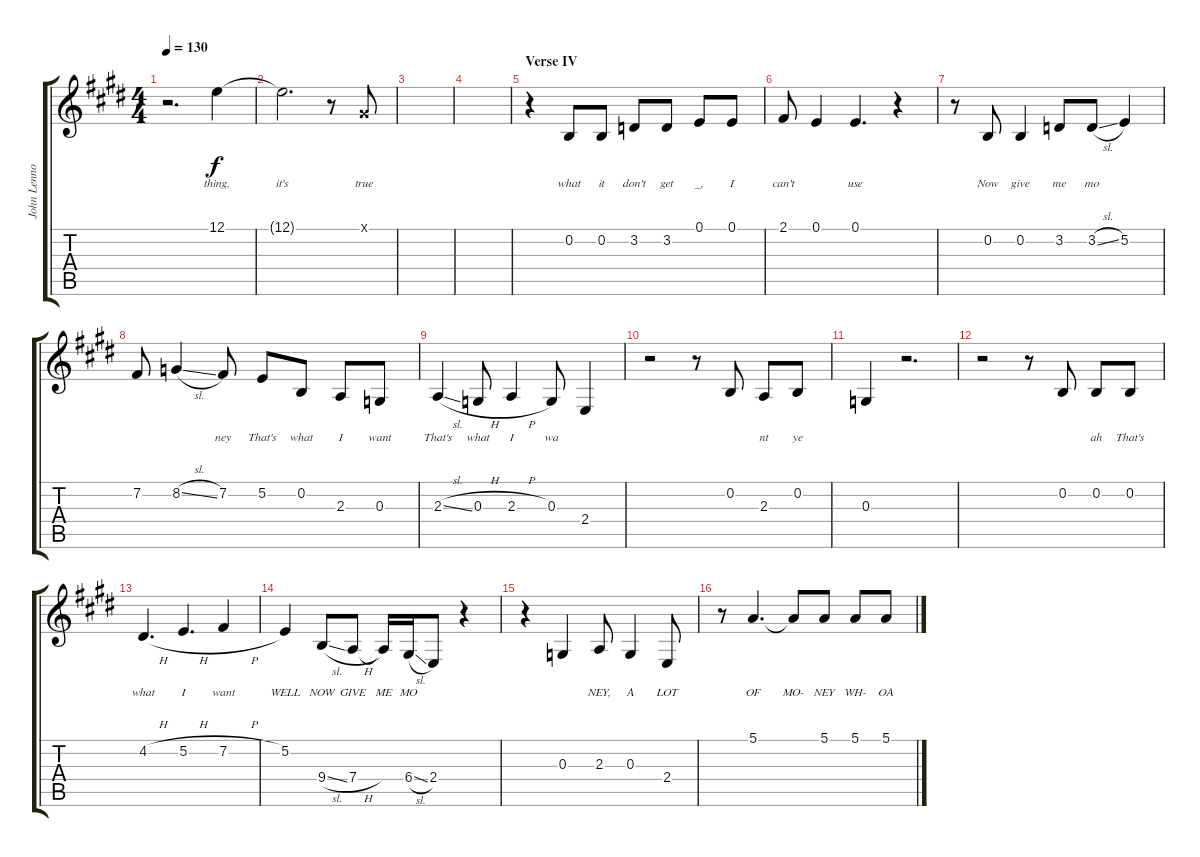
\track ("John Lennon Lead Vocals" "John Lenno") {instrument oboe}
\staff {score tabs}
\tuning (E4 B3 G3 D3 A2 E2) {hide}
\ts (4 4)
\tempo 130
\clef g2
\ks e
r.2{d dy f} 12.1.4{lyrics (0 "thing,") lyrics (1 "") lyrics (2 "") lyrics (3 "") lyrics (4 "")} |
12.1{t}.2{d lyrics (0 "it's") lyrics (1 "") lyrics (2 "") lyrics (3 "") lyrics (4 "")} r.8 4.1{x}.8{lyrics (0 "true") lyrics (1 "") lyrics (2 "") lyrics (3 "") lyrics (4 "")} |
|
|
\section ("" "Verse IV")
r.4 0.2.8{lyrics (0 "what") lyrics (1 "") lyrics (2 "") lyrics (3 "") lyrics (4 "")} 0.2.8{lyrics (0 "it") lyrics (1 "") lyrics (2 "") lyrics (3 "") lyrics (4 "")} 3.2.8{lyrics (0 "don't") lyrics (1 "") lyrics (2 "") lyrics (3 "") lyrics (4 "")} 3.2.8{lyrics (0 "get") lyrics (1 "") lyrics (2 "") lyrics (3 "") lyrics (4 "")} 0.1.8{lyrics (0 "_,") lyrics (1 "") lyrics (2 "") lyrics (3 "") lyrics (4 "")} 0.1.8{lyrics (0 "I") lyrics (1 "") lyrics (2 "") lyrics (3 "") lyrics (4 "")} |
2.1.8{lyrics (0 "can't") lyrics (1 "") lyrics (2 "") lyrics (3 "") lyrics (4 "")} 0.1.4{lyrics (0 "") lyrics (1 "") lyrics (2 "") lyrics (3 "") lyrics (4 "")} 0.1.4{d lyrics (0 "use") lyrics (1 "") lyrics (2 "") lyrics (3 "") lyrics (4 "")} r.4 |
r.8 0.2.8{lyrics (0 "Now") lyrics (1 "") lyrics (2 "") lyrics (3 "") lyrics (4 "")} 0.2.4{lyrics (0 "give") lyrics (1 "") lyrics (2 "") lyrics (3 "") lyrics (4 "")} 3.2.8{lyrics (0 "me") lyrics (1 "") lyrics (2 "") lyrics (3 "") lyrics (4 "")} 3.2{sl}.8{lyrics (0 "mo") lyrics (1 "") lyrics (2 "") lyrics (3 "") lyrics (4 "")} 5.2.4{lyrics (0 "") lyrics (1 "") lyrics (2 "") lyrics (3 "") lyrics (4 "")} |
7.2.8{lyrics (0 "") lyrics (1 "") lyrics (2 "") lyrics (3 "") lyrics (4 "")} 8.2{sl}.4{lyrics (0 "") lyrics (1 "") lyrics (2 "") lyrics (3 "") lyrics (4 "")} 7.2.8{lyrics (0 "ney") lyrics (1 "") lyrics (2 "") lyrics (3 "") lyrics (4 "")} 5.2.8{lyrics (0 "That's") lyrics (1 "") lyrics (2 "") lyrics (3 "") lyrics (4 "")} 0.2.8{lyrics (0 "what") lyrics (1 "") lyrics (2 "") lyrics (3 "") lyrics (4 "")} 2.3.8{lyrics (0 "I") lyrics (1 "") lyrics (2 "") lyrics (3 "") lyrics (4 "")} 0.3.8{lyrics (0 "want") lyrics (1 "") lyrics (2 "") lyrics (3 "") lyrics (4 "")} |
2.3{sl}.4{lyrics (0 "That's") lyrics (1 "") lyrics (2 "") lyrics (3 "") lyrics (4 "")} 0.3{h}.8{lyrics (0 "what") lyrics (1 "") lyrics (2 "") lyrics (3 "") lyrics (4 "")} 2.3{h}.4{lyrics (0 "I") lyrics (1 "") lyrics (2 "") lyrics (3 "") lyrics (4 "")} 0.3.8{lyrics (0 "wa") lyrics (1 "") lyrics (2 "") lyrics (3 "") lyrics (4 "")} 2.4.4{lyrics (0 "") lyrics (1 "") lyrics (2 "") lyrics (3 "") lyrics (4 "")} |
r.2 r.8 0.2.8{lyrics (0 "") lyrics (1 "") lyrics (2 "") lyrics (3 "") lyrics (4 "")} 2.3.8{lyrics (0 "nt") lyrics (1 "") lyrics (2 "") lyrics (3 "") lyrics (4 "")} 0.2.8{lyrics (0 "ye") lyrics (1 "") lyrics (2 "") lyrics (3 "") lyrics (4 "")} |
0.3.4{lyrics (0 "") lyrics (1 "") lyrics (2 "") lyrics (3 "") lyrics (4 "")} r.2{d} |
r.2 r.8 0.2.8{lyrics (0 "") lyrics (1 "") lyrics (2 "") lyrics (3 "") lyrics (4 "")} 0.2.8{lyrics (0 "ah") lyrics (1 "") lyrics (2 "") lyrics (3 "") lyrics (4 "")} 0.2.8{lyrics (0 "That's") lyrics (1 "") lyrics (2 "") lyrics (3 "") lyrics (4 "")} |
4.2{h}.4{d lyrics (0 "what") lyrics (1 "") lyrics (2 "") lyrics (3 "") lyrics (4 "")} 5.2{h}.4{d lyrics (0 "I") lyrics (1 "") lyrics (2 "") lyrics (3 "") lyrics (4 "")} 7.2{h}.4{lyrics (0 "want") lyrics (1 "") lyrics (2 "") lyrics (3 "") lyrics (4 "")} |
5.2.4{lyrics (0 "WELL") lyrics (1 "") lyrics (2 "") lyrics (3 "") lyrics (4 "")} 9.4{sl}.8{lyrics (0 "NOW") lyrics (1 "") lyrics (2 "") lyrics (3 "") lyrics (4 "")} 7.4{h}.8{lyrics (0 "GIVE") lyrics (1 "") lyrics (2 "") lyrics (3 "") lyrics (4 "")} 7.4{t}.16{lyrics (0 "ME") lyrics (1 "") lyrics (2 "") lyrics (3 "") lyrics (4 "")} 6.4{sl}.16{lyrics (0 "MO") lyrics (1 "") lyrics (2 "") lyrics (3 "") lyrics (4 "")} 2.4.8{lyrics (0 "") lyrics (1 "") lyrics (2 "") lyrics (3 "") lyrics (4 "")} r.4 |
r.4 0.3.4{lyrics (0 "") lyrics (1 "") lyrics (2 "") lyrics (3 "") lyrics (4 "")} 2.3.8{lyrics (0 "NEY,") lyrics (1 "") lyrics (2 "") lyrics (3 "") lyrics (4 "")} 0.3.4{lyrics (0 "A") lyrics (1 "") lyrics (2 "") lyrics (3 "") lyrics (4 "")} 2.4.8{lyrics (0 "LOT") lyrics (1 "") lyrics (2 "") lyrics (3 "") lyrics (4 "")} |
r.8 5.1.4{d lyrics (0 "OF") lyrics (1 "") lyrics (2 "") lyrics (3 "") lyrics (4 "")} 5.1{t}.8{lyrics (0 "MO-") lyrics (1 "") lyrics (2 "") lyrics (3 "") lyrics (4 "")} 5.1.8{lyrics (0 "NEY") lyrics (1 "") lyrics (2 "") lyrics (3 "") lyrics (4 "")} 5.1.8{lyrics (0 "WH-") lyrics (1 "") lyrics (2 "") lyrics (3 "") lyrics (4 "")} 5.1.8{lyrics (0 "OA") lyrics (1 "") lyrics (2 "") lyrics (3 "") lyrics (4 "")}
